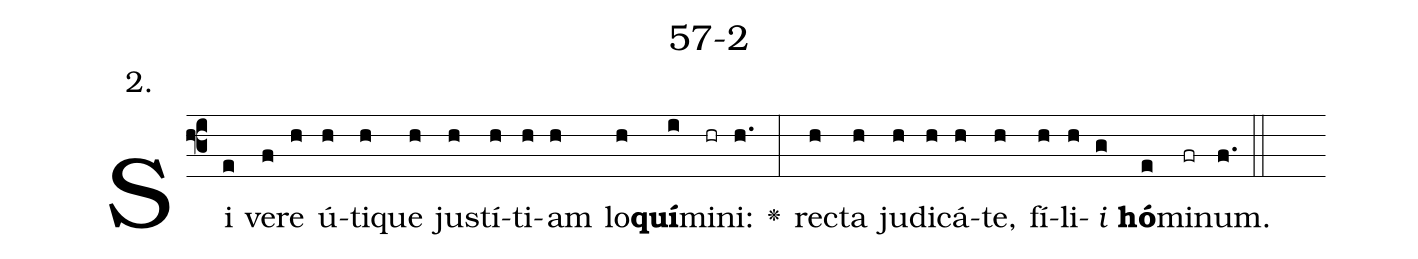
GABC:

name: 57-2;
annotation: 2.;
%%
(f3)Si(e) ve(f)re(h) ú(h)ti(h)que(h) jus(h)tí(h)ti(h)am(h) lo(h)<b>quí</b>(i)mi(hr)ni:(h.) <v>\greheightstar</v>(:) rec(h)ta(h) ju(h)di(h)cá(h)te,(h) fí(h)li(h)<i>i</i>(g) <b>hó</b>(e)mi(fr)num.(f.) (::)


%E(h) u(h) o(h) u(g) a(e) e.(f.) (::)
